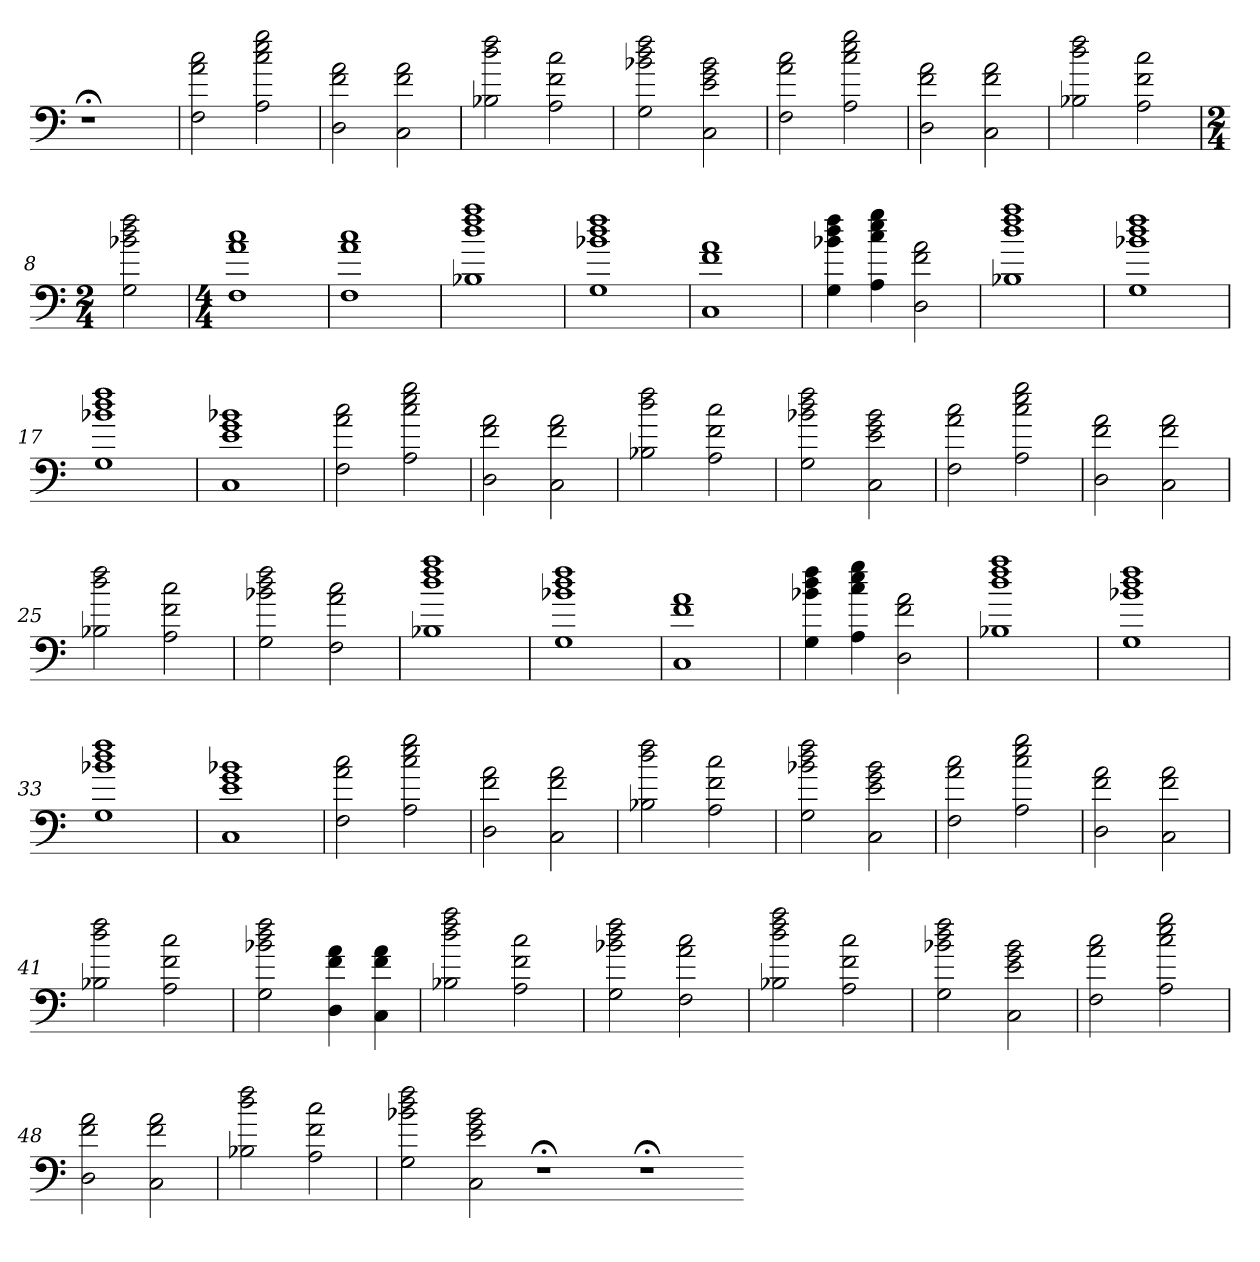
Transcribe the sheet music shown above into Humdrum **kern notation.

**kern
*part1
*staff1
=
1r;<
=1
2F 2a 2cc
2A 2cc 2ee 2gg
=2
2D 2f 2a
2C 2f 2a
=3
2B-X 2dd 2ff
2A 2f 2cc
=4
2G 2b-X 2dd 2ff
2C 2e 2g 2b-
=5
2F 2a 2cc
2A 2cc 2ee 2gg
=6
2D 2f 2a
2C 2f 2a
=7
2B-X 2dd 2ff
2A 2f 2cc
=8
*M2/4
2G 2b-X 2dd 2ff
=9
*M4/4
1F 1a 1cc
=10
1F 1a 1cc
=11
1B-X 1dd 1ff 1aa
=12
1G 1b-X 1dd 1ff
=13
1C 1f 1a
=14
4G 4b-X 4dd 4ff
4A 4cc 4ee 4gg
2D 2f 2a
=15
1B-X 1dd 1ff 1aa
=16
1G 1b-X 1dd 1ff
=17
1G 1b-X 1dd 1ff
=18
1C 1e 1g 1b-X
=19
2F 2a 2cc
2A 2cc 2ee 2gg
=20
2D 2f 2a
2C 2f 2a
=21
2B-X 2dd 2ff
2A 2f 2cc
=22
2G 2b-X 2dd 2ff
2C 2e 2g 2b-
=23
2F 2a 2cc
2A 2cc 2ee 2gg
=24
2D 2f 2a
2C 2f 2a
=25
2B-X 2dd 2ff
2A 2f 2cc
=26
2G 2b-X 2dd 2ff
2F 2a 2cc
=27
1B-X 1dd 1ff 1aa
=28
1G 1b-X 1dd 1ff
=29
1C 1f 1a
=30
4G 4b-X 4dd 4ff
4A 4cc 4ee 4gg
2D 2f 2a
=31
1B-X 1dd 1ff 1aa
=32
1G 1b-X 1dd 1ff
=33
1G 1b-X 1dd 1ff
=34
1C 1e 1g 1b-X
=35
2F 2a 2cc
2A 2cc 2ee 2gg
=36
2D 2f 2a
2C 2f 2a
=37
2B-X 2dd 2ff
2A 2f 2cc
=38
2G 2b-X 2dd 2ff
2C 2e 2g 2b-
=39
2F 2a 2cc
2A 2cc 2ee 2gg
=40
2D 2f 2a
2C 2f 2a
=41
2B-X 2dd 2ff
2A 2f 2cc
=42
2G 2b-X 2dd 2ff
4D 4f 4a
4C 4f 4a
=43
2B-X 2dd 2ff 2aa
2A 2f 2cc
=44
2G 2b-X 2dd 2ff
2F 2a 2cc
=45
2B-X 2dd 2ff 2aa
2A 2f 2cc
=46
2G 2b-X 2dd 2ff
2C 2e 2g 2b-
=47
2F 2a 2cc
2A 2cc 2ee 2gg
=48
2D 2f 2a
2C 2f 2a
=49
2B-X 2dd 2ff
2A 2f 2cc
=50
2G 2b-X 2dd 2ff
2C 2e 2g 2b-
1r;<
1r;<
=-
*-
